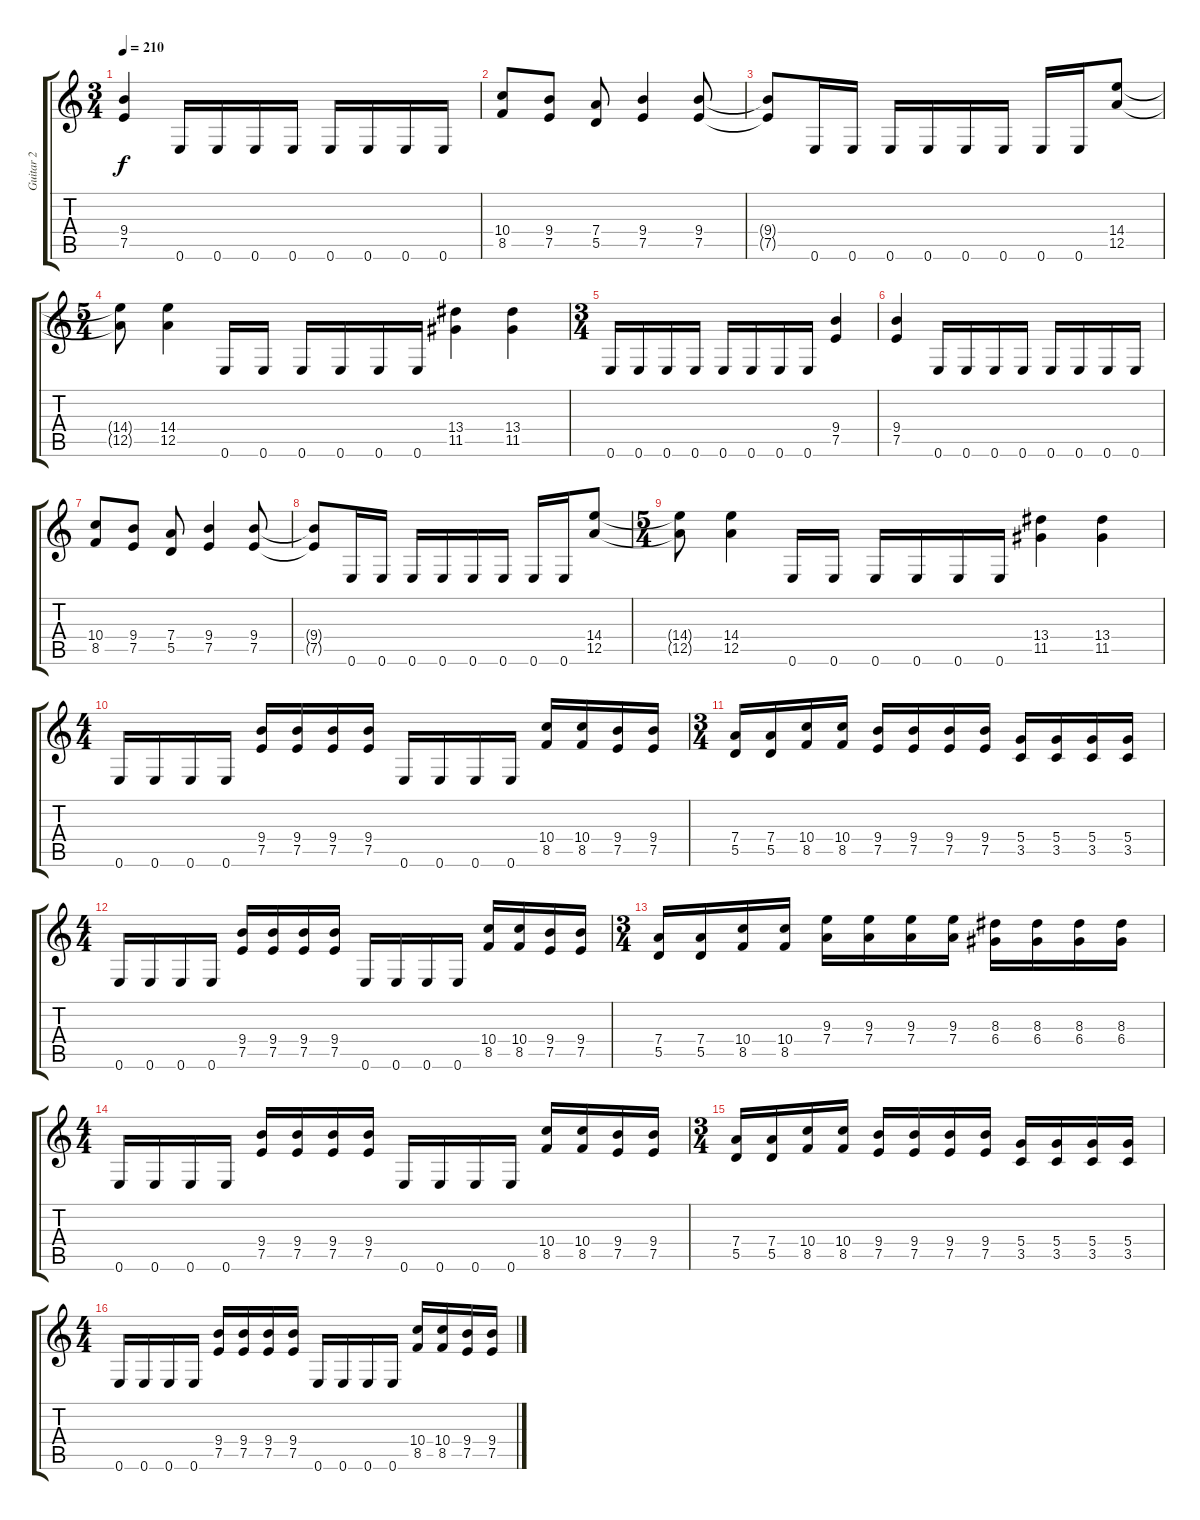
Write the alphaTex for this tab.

\track ("Guitar 2" "Guitar 2") {instrument distortionguitar}
\staff {score tabs}
\tuning (E4 B3 G3 D3 A2 E2) {hide}
\ts (3 4)
\tempo 210
\clef g2
\ks c
(9.4 7.5).4{dy f} 0.6.16 0.6.16 0.6.16 0.6.16 0.6.16 0.6.16 0.6.16 0.6.16 |
(10.4 8.5).8 (9.4 7.5).8 (7.4 5.5).8 (9.4 7.5).4 (9.4 7.5).8 |
(9.4{t} 7.5{t}).8 0.6.16 0.6.16 0.6.16 0.6.16 0.6.16 0.6.16 0.6.16 0.6.16 (14.4 12.5).8 |
\ts (5 4)
(14.4{t} 12.5{t}).8 (14.4 12.5).4 0.6.16 0.6.16 0.6.16 0.6.16 0.6.16 0.6.16 (13.4 11.5).4 (13.4 11.5).4 |
\ts (3 4)
0.6.16 0.6.16 0.6.16 0.6.16 0.6.16 0.6.16 0.6.16 0.6.16 (9.4 7.5).4 |
(9.4 7.5).4 0.6.16 0.6.16 0.6.16 0.6.16 0.6.16 0.6.16 0.6.16 0.6.16 |
(10.4 8.5).8 (9.4 7.5).8 (7.4 5.5).8 (9.4 7.5).4 (9.4 7.5).8 |
(9.4{t} 7.5{t}).8 0.6.16 0.6.16 0.6.16 0.6.16 0.6.16 0.6.16 0.6.16 0.6.16 (14.4 12.5).8 |
\ts (5 4)
(14.4{t} 12.5{t}).8 (14.4 12.5).4 0.6.16 0.6.16 0.6.16 0.6.16 0.6.16 0.6.16 (13.4 11.5).4 (13.4 11.5).4 |
\ts (4 4)
0.6.16 0.6.16 0.6.16 0.6.16 (9.4 7.5).16 (9.4 7.5).16 (9.4 7.5).16 (9.4 7.5).16 0.6.16 0.6.16 0.6.16 0.6.16 (10.4 8.5).16 (10.4 8.5).16 (9.4 7.5).16 (9.4 7.5).16 |
\ts (3 4)
(7.4 5.5).16 (7.4 5.5).16 (10.4 8.5).16 (10.4 8.5).16 (9.4 7.5).16 (9.4 7.5).16 (9.4 7.5).16 (9.4 7.5).16 (5.4 3.5).16 (5.4 3.5).16 (5.4 3.5).16 (5.4 3.5).16 |
\ts (4 4)
0.6.16 0.6.16 0.6.16 0.6.16 (9.4 7.5).16 (9.4 7.5).16 (9.4 7.5).16 (9.4 7.5).16 0.6.16 0.6.16 0.6.16 0.6.16 (10.4 8.5).16 (10.4 8.5).16 (9.4 7.5).16 (9.4 7.5).16 |
\ts (3 4)
(7.4 5.5).16 (7.4 5.5).16 (10.4 8.5).16 (10.4 8.5).16 (9.3 7.4).16 (9.3 7.4).16 (9.3 7.4).16 (9.3 7.4).16 (8.3 6.4).16 (8.3 6.4).16 (8.3 6.4).16 (8.3 6.4).16 |
\ts (4 4)
0.6.16 0.6.16 0.6.16 0.6.16 (9.4 7.5).16 (9.4 7.5).16 (9.4 7.5).16 (9.4 7.5).16 0.6.16 0.6.16 0.6.16 0.6.16 (10.4 8.5).16 (10.4 8.5).16 (9.4 7.5).16 (9.4 7.5).16 |
\ts (3 4)
(7.4 5.5).16 (7.4 5.5).16 (10.4 8.5).16 (10.4 8.5).16 (9.4 7.5).16 (9.4 7.5).16 (9.4 7.5).16 (9.4 7.5).16 (5.4 3.5).16 (5.4 3.5).16 (5.4 3.5).16 (5.4 3.5).16 |
\ts (4 4)
0.6.16 0.6.16 0.6.16 0.6.16 (9.4 7.5).16 (9.4 7.5).16 (9.4 7.5).16 (9.4 7.5).16 0.6.16 0.6.16 0.6.16 0.6.16 (10.4 8.5).16 (10.4 8.5).16 (9.4 7.5).16 (9.4 7.5).16
